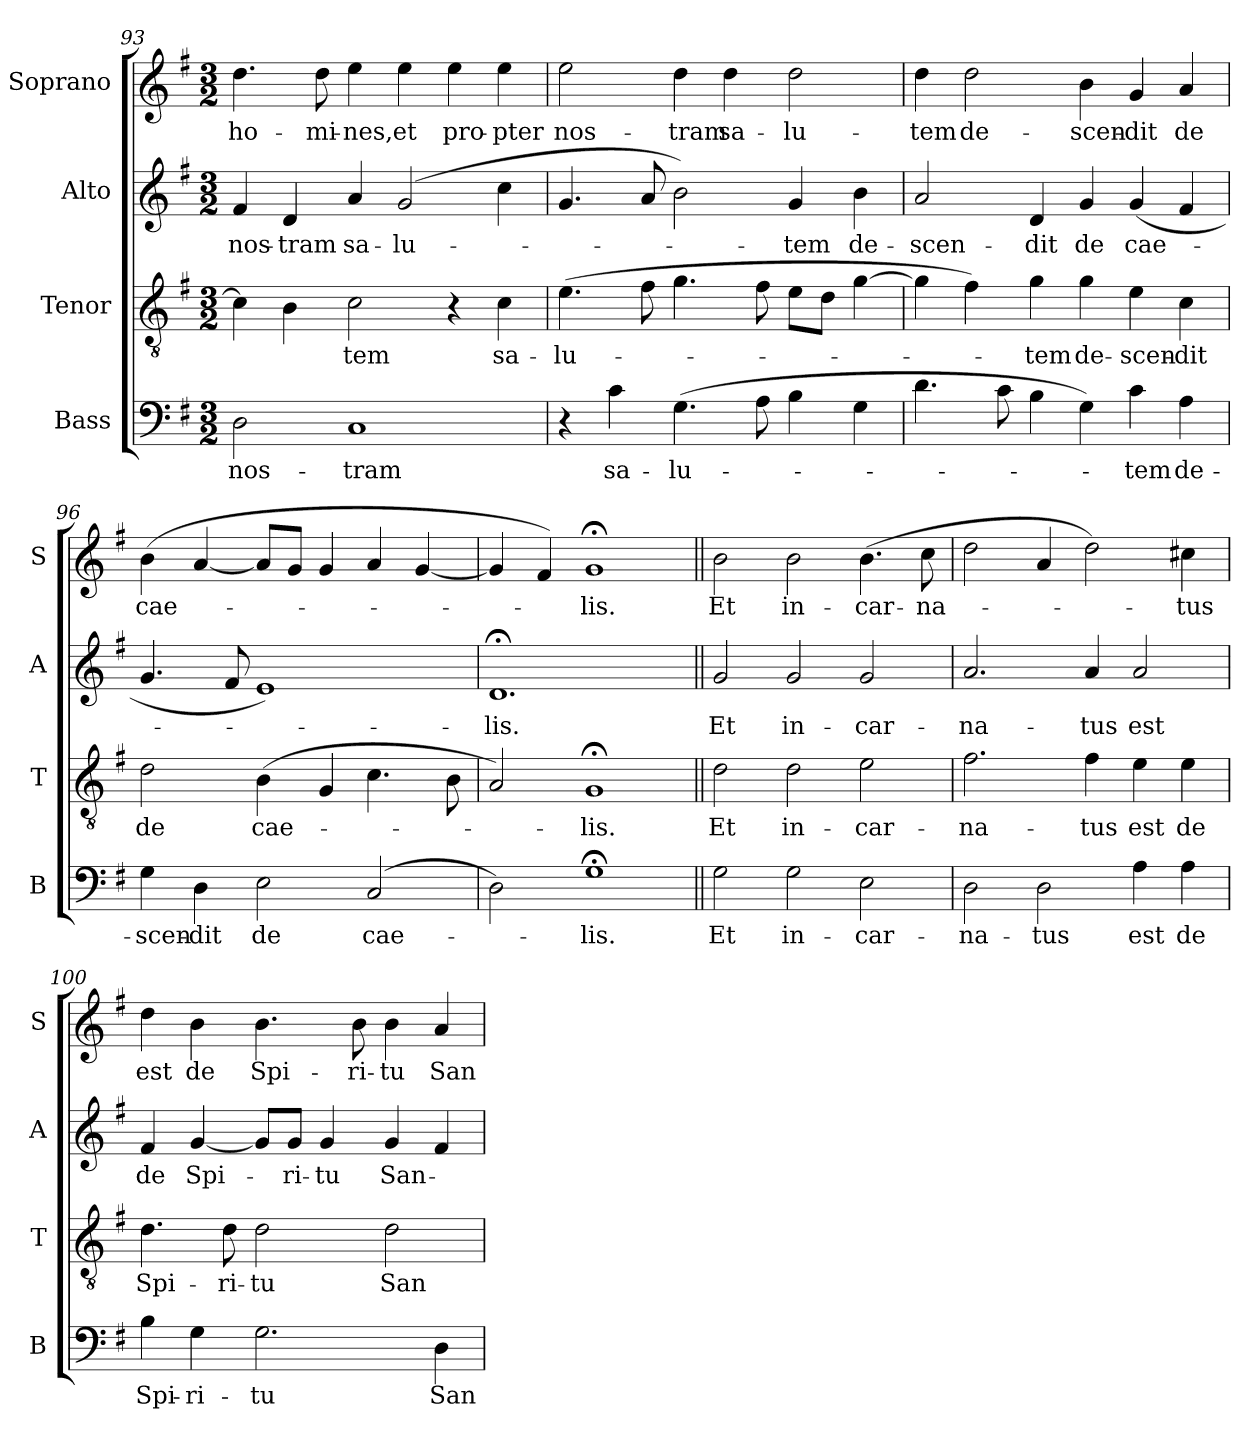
**kern	**text	**kern	**text	**kern	**text	**kern	**text
*part4	*part4	*part3	*part3	*part2	*part2	*part1	*part1
*staff4	*staff4	*staff3	*staff3	*staff2	*staff2	*staff1	*staff1
*I"Bass	*	*I"Tenor	*	*I"Alto	*	*I"Soprano	*
*I'B	*	*I'T	*	*I'A	*	*I'S	*
*clefF4	*	*clefGv2	*	*clefG2	*	*clefG2	*
*k[f#]	*	*k[f#]	*	*k[f#]	*	*k[f#]	*
*G:	*	*G:	*	*G:	*	*G:	*
*M3/2	*	*M3/2	*	*M3/2	*	*M3/2	*
=93	=93	=93	=93	=93	=93	=93	=93
2D\	nos-	4c\]	.	4f#/	nos-	4.dd\	ho-
.	.	4B\	.	4d/	-tram	.	.
.	.	.	.	.	.	8dd\	-mi-
1C	-tram	2c\	-tem	4a/	sa-	4ee\	-nes,
.	.	.	.	(2g/	-lu-	4ee\	et
.	.	4r	.	.	.	4ee\	pro-
.	.	4c\	sa-	4cc\	.	4ee\	-pter
=94	=94	=94	=94	=94	=94	=94	=94
4r	.	(4.e\	-lu-	4.g/	.	2ee\	nos-
4c\	sa-	.	.	.	.	.	.
.	.	8f#\	.	8a/	.	.	.
(4.G\	-lu-	4.g\	.	2b\)	.	4dd\	-tram
.	.	.	.	.	.	4dd\	sa-
8A\	.	8f#\	.	.	.	.	.
4B\	.	8e\L	.	4g/	-tem	2dd\	-lu-
.	.	8d\J	.	.	.	.	.
4G\	.	[4g\	.	4b\	de-	.	.
!!LO:LB:g=z
=95	=95	=95	=95	=95	=95	=95	=95
4.d\	.	4g\]	.	2a/	-scen-	4dd\	-tem
.	.	4f#\)	.	.	.	2dd\	de-
8c\	.	.	.	.	.	.	.
4B\	.	4g\	-tem	4d/	-dit	.	.
4G\)	.	4g\	de-	4g/	de	4b\	-scen-
4c\	-tem	4e\	-scen-	(4g/	cae-	4g/	-dit
4A\	de-	4c\	-dit	4f#/	.	4a/	de
=96	=96	=96	=96	=96	=96	=96	=96
4G\	-scen-	2d\	de	4.g/	.	(4b\	cae-
4D\	-dit	.	.	.	.	[4a/	.
.	.	.	.	8f#/	.	.	.
2E\	de	(4B\	cae-	1e)	.	8a/L]	.
.	.	.	.	.	.	8g/J	.
.	.	4G/	.	.	.	4g/	.
(2C/	cae-	4.c\	.	.	.	4a/	.
.	.	.	.	.	.	[4g/	.
.	.	8B\	.	.	.	.	.
=97	=97	=97	=97	=97	=97	=97	=97
2D\)	.	2A/)	.	1.d;<	-lis.	4g/]	.
.	.	.	.	.	.	4f#/)	.
1G;<	-lis.	1G;<	-lis.	.	.	1g;<	-lis.
=98||	=98||	=98||	=98||	=98||	=98||	=98||	=98||
2G\	Et	2d\	Et	2g/	Et	2b\	Et
2G\	in-	2d\	in-	2g/	in-	2b\	in-
2E\	-car-	2e\	-car-	2g/	-car-	(4.b\	-car-
.	.	.	.	.	.	8cc\	-na-
=99	=99	=99	=99	=99	=99	=99	=99
2D\	-na-	2.f#\	-na-	2.a/	-na-	2dd\	.
2D\	-tus	.	.	.	.	4a/	.
.	.	4f#\	-tus	4a/	-tus	2dd\)	.
4A\	est	4e\	est	2a/	est	.	.
4A\	de	4e\	de	.	.	4cc#X\	-tus
!!LO:PB:g=z
=100	=100	=100	=100	=100	=100	=100	=100
4B\	Spi-	4.d\	Spi-	4f#/	de	4dd\	est
4G\	-ri-	.	.	[4g/	Spi-	4b\	de
.	.	8d\	-ri-	.	.	.	.
2.G\	-tu	2d\	-tu	8g/L]	.	4.b\	Spi-
.	.	.	.	8g/J	-ri-	.	.
.	.	.	.	4g/	-tu	.	.
.	.	.	.	.	.	8b\	-ri-
.	.	2d\	San-	4g/	San-	4b\	-tu
4D\	San-	.	.	4f#/	.	4a/	San-
=	=	=	=	=	=	=	=
*-	*-	*-	*-	*-	*-	*-	*-
